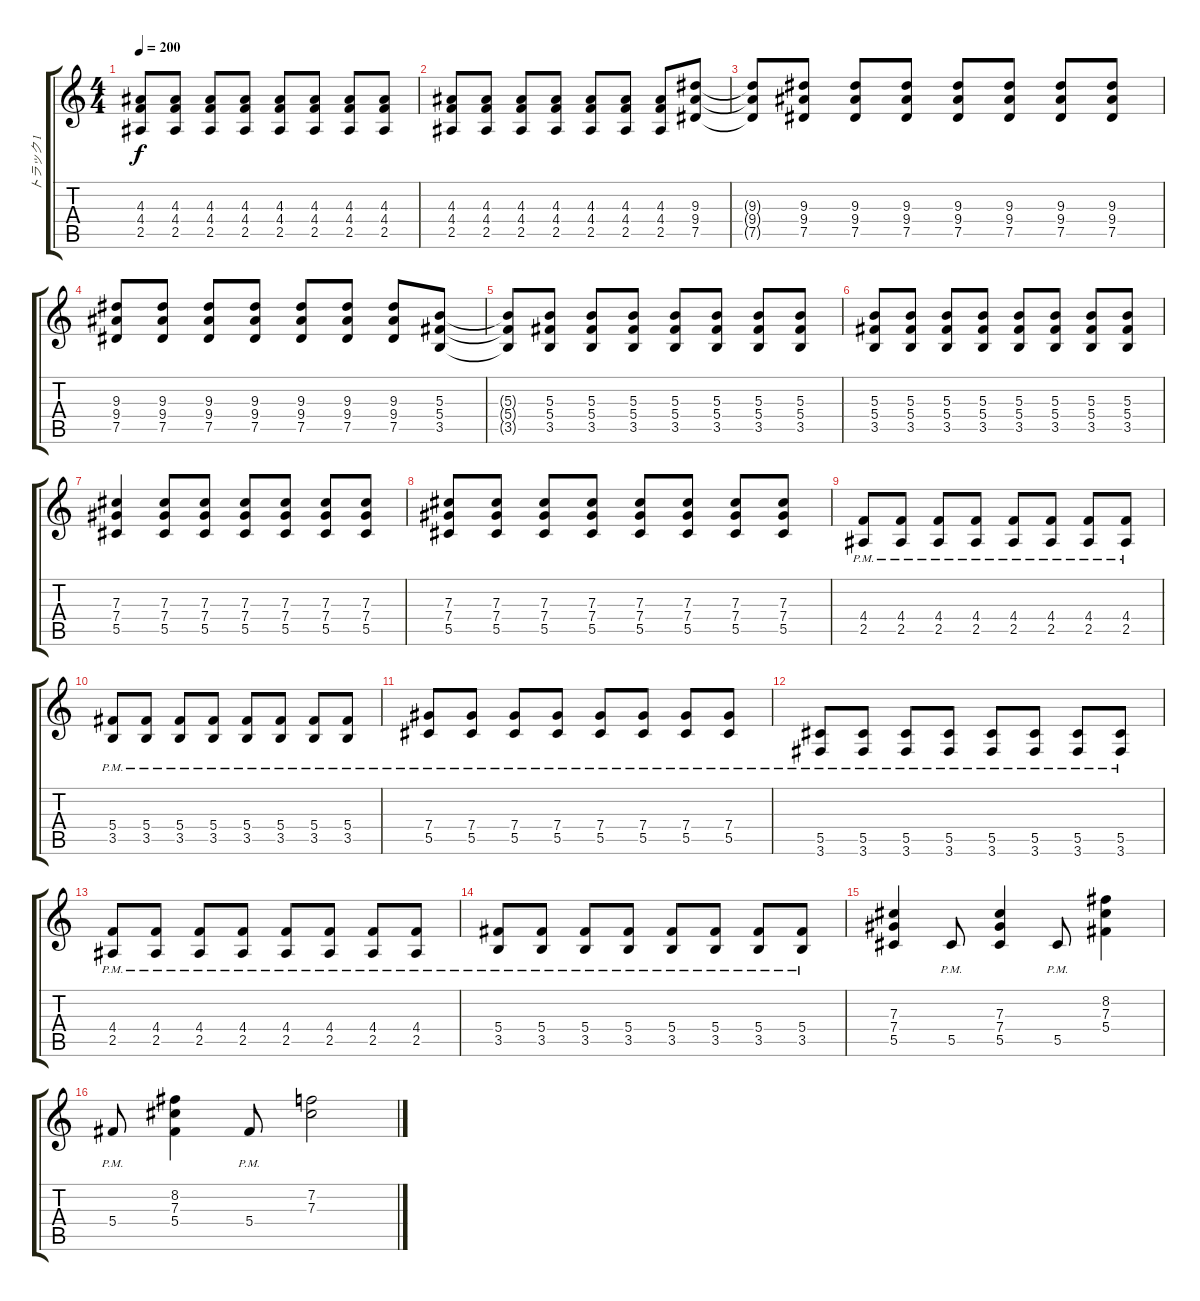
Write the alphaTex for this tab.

\track ("トラック 1" "トラック 1") {instrument acousticguitarsteel}
\staff {score tabs}
\tuning (Eb4 Bb3 Gb3 Db3 Ab2 Eb2) {hide}
\ts (4 4)
\tempo 200
\clef g2
\ks c
(4.3{t} 4.4{t} 2.5{t}).8{dy f} (4.3 4.4 2.5).8 (4.3 4.4 2.5).8 (4.3 4.4 2.5).8 (4.3 4.4 2.5).8 (4.3 4.4 2.5).8 (4.3 4.4 2.5).8 (4.3 4.4 2.5).8 |
(4.3 4.4 2.5).8 (4.3 4.4 2.5).8 (4.3 4.4 2.5).8 (4.3 4.4 2.5).8 (4.3 4.4 2.5).8 (4.3 4.4 2.5).8 (4.3 4.4 2.5).8 (9.3 9.4 7.5).8 |
(9.3{t} 9.4{t} 7.5{t}).8 (9.3 9.4 7.5).8 (9.3 9.4 7.5).8 (9.3 9.4 7.5).8 (9.3 9.4 7.5).8 (9.3 9.4 7.5).8 (9.3 9.4 7.5).8 (9.3 9.4 7.5).8 |
(9.3 9.4 7.5).8 (9.3 9.4 7.5).8 (9.3 9.4 7.5).8 (9.3 9.4 7.5).8 (9.3 9.4 7.5).8 (9.3 9.4 7.5).8 (9.3 9.4 7.5).8 (5.3 5.4 3.5).8 |
(5.3{t} 5.4{t} 3.5{t}).8 (5.3 5.4 3.5).8 (5.3 5.4 3.5).8 (5.3 5.4 3.5).8 (5.3 5.4 3.5).8 (5.3 5.4 3.5).8 (5.3 5.4 3.5).8 (5.3 5.4 3.5).8 |
(5.3 5.4 3.5).8 (5.3 5.4 3.5).8 (5.3 5.4 3.5).8 (5.3 5.4 3.5).8 (5.3 5.4 3.5).8 (5.3 5.4 3.5).8 (5.3 5.4 3.5).8 (5.3 5.4 3.5).8 |
(7.3 7.4 5.5).4 (7.3 7.4 5.5).8 (7.3 7.4 5.5).8 (7.3 7.4 5.5).8 (7.3 7.4 5.5).8 (7.3 7.4 5.5).8 (7.3 7.4 5.5).8 |
(7.3 7.4 5.5).8 (7.3 7.4 5.5).8 (7.3 7.4 5.5).8 (7.3 7.4 5.5).8 (7.3 7.4 5.5).8 (7.3 7.4 5.5).8 (7.3 7.4 5.5).8 (7.3 7.4 5.5).8 |
(4.4{pm} 2.5{pm}).8 (4.4{pm} 2.5{pm}).8 (4.4{pm} 2.5{pm}).8 (4.4{pm} 2.5{pm}).8 (4.4{pm} 2.5{pm}).8 (4.4{pm} 2.5{pm}).8 (4.4{pm} 2.5).8 (4.4{pm} 2.5{pm}).8 |
(5.4{pm} 3.5{pm}).8 (5.4{pm} 3.5{pm}).8 (5.4{pm} 3.5{pm}).8 (5.4{pm} 3.5{pm}).8 (5.4{pm} 3.5{pm}).8 (5.4{pm} 3.5{pm}).8 (5.4{pm} 3.5{pm}).8 (5.4{pm} 3.5{pm}).8 |
(7.4{pm} 5.5{pm}).8 (7.4{pm} 5.5{pm}).8 (7.4{pm} 5.5{pm}).8 (7.4{pm} 5.5{pm}).8 (7.4{pm} 5.5{pm}).8 (7.4{pm} 5.5{pm}).8 (7.4{pm} 5.5{pm}).8 (7.4{pm} 5.5{pm}).8 |
(5.5{pm} 3.6{pm}).8 (5.5{pm} 3.6{pm}).8 (5.5{pm} 3.6{pm}).8 (5.5{pm} 3.6{pm}).8 (5.5{pm} 3.6{pm}).8 (5.5{pm} 3.6{pm}).8 (5.5{pm} 3.6{pm}).8 (5.5{pm} 3.6{pm}).8 |
(4.4{pm} 2.5{pm}).8 (4.4{pm} 2.5{pm}).8 (4.4{pm} 2.5{pm}).8 (4.4{pm} 2.5{pm}).8 (4.4{pm} 2.5{pm}).8 (4.4{pm} 2.5{pm}).8 (4.4{pm} 2.5).8 (4.4{pm} 2.5{pm}).8 |
(5.4{pm} 3.5{pm}).8 (5.4{pm} 3.5{pm}).8 (5.4{pm} 3.5{pm}).8 (5.4{pm} 3.5{pm}).8 (5.4{pm} 3.5{pm}).8 (5.4{pm} 3.5{pm}).8 (5.4{pm} 3.5{pm}).8 (5.4{pm} 3.5{pm}).8 |
(7.3 7.4 5.5).4 5.5{pm}.8 (7.3 7.4 5.5).4 5.5{pm}.8 (8.2 7.3 5.4).4 |
5.4{pm}.8 (8.2 7.3 5.4).4 5.4{pm}.8 (7.2 7.3).2
